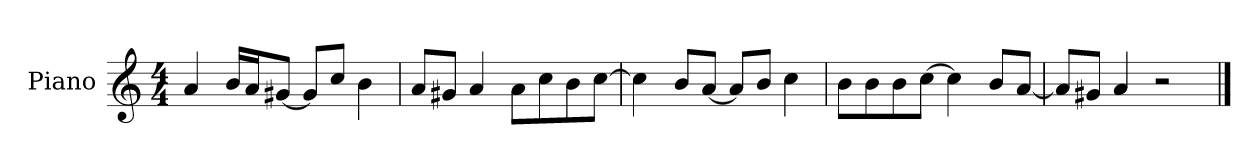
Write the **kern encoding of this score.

**kern
*part1
*staff1
*I"Piano
*I'P-no
*clefG2
*k[]
*M4/4
*MM90
=1
4a/
16b/LL
16a/J
[8g#X/J
8g#/L]
8cc/J
4b\
=2
8a/L
8g#X/J
4a/
8a\L
8cc\
8b\
[8cc\J
=3
4cc\]
8b/L
[8a/J
8a/L]
8b/J
4cc\
=4
8b\L
8b\
8b\
[8cc\J
4cc\]
8b/L
[8a/J
=5
8a/L]
8g#X/J
4a/
2r
==
*-
